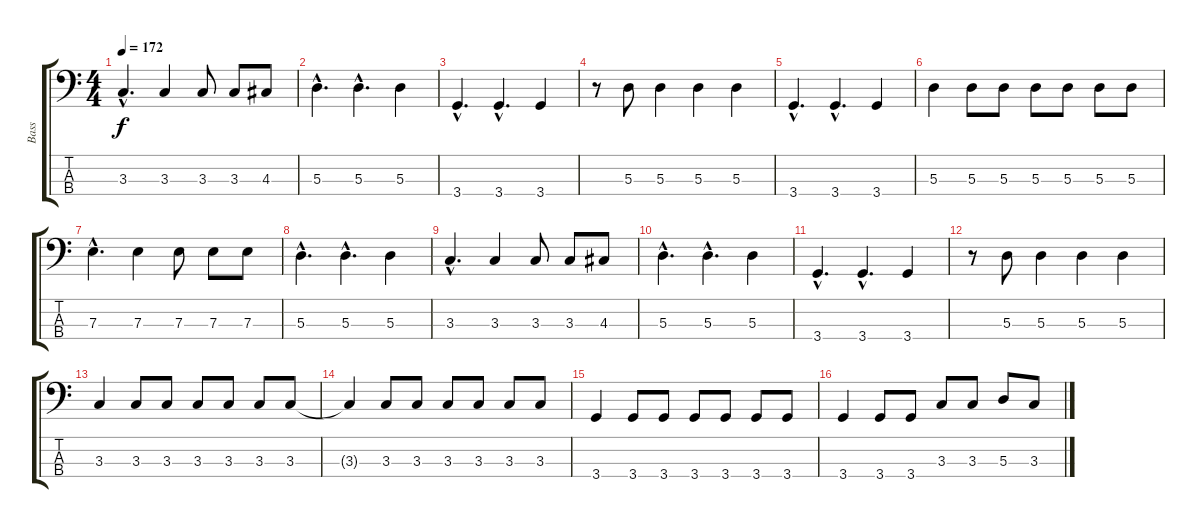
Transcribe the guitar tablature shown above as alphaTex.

\track ("Bass" "Bass") {instrument electricbassfinger}
\staff {score tabs}
\tuning (G2 D2 A1 E1) {hide}
\ts (4 4)
\tempo 172
\clef f4
\ks c
3.3{hac}.4{d dy f} 3.3.4 3.3.8 3.3.8 4.3.8 |
5.3{hac}.4{d} 5.3{hac}.4{d} 5.3.4 |
3.4{hac}.4{d} 3.4{hac}.4{d} 3.4.4 |
r.8 5.3.8 5.3.4 5.3.4 5.3.4 |
3.4{hac}.4{d} 3.4{hac}.4{d} 3.4.4 |
5.3.4 5.3.8 5.3.8 5.3.8 5.3.8 5.3.8 5.3.8 |
7.3{hac}.4{d} 7.3.4 7.3.8 7.3.8 7.3.8 |
5.3{hac}.4{d} 5.3{hac}.4{d} 5.3.4 |
3.3{hac}.4{d} 3.3.4 3.3.8 3.3.8 4.3.8 |
5.3{hac}.4{d} 5.3{hac}.4{d} 5.3.4 |
3.4{hac}.4{d} 3.4{hac}.4{d} 3.4.4 |
r.8 5.3.8 5.3.4 5.3.4 5.3.4 |
3.3.4 3.3.8 3.3.8 3.3.8 3.3.8 3.3.8 3.3.8 |
3.3{t}.4 3.3.8 3.3.8 3.3.8 3.3.8 3.3.8 3.3.8 |
3.4.4 3.4.8 3.4.8 3.4.8 3.4.8 3.4.8 3.4.8 |
3.4.4 3.4.8 3.4.8 3.3.8 3.3.8 5.3.8 3.3.8
